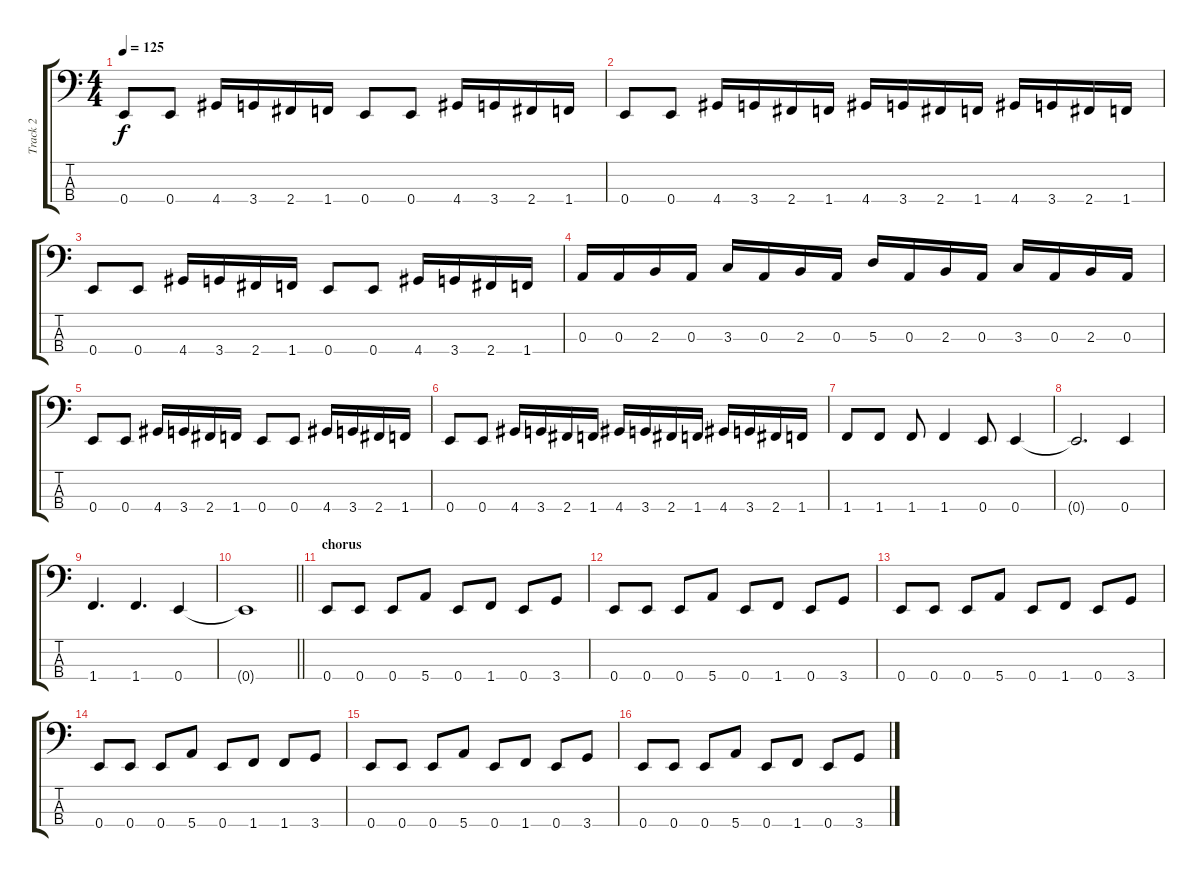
\track ("Track 2" "Track 2") {instrument electricbassfinger}
\staff {score tabs}
\tuning (G2 D2 A1 E1) {hide}
\ts (4 4)
\tempo 125
\clef f4
\ks c
0.4.8{dy f} 0.4.8 4.4.16 3.4.16 2.4.16 1.4.16 0.4.8 0.4.8 4.4.16 3.4.16 2.4.16 1.4.16 |
0.4.8 0.4.8 4.4.16 3.4.16 2.4.16 1.4.16 4.4.16 3.4.16 2.4.16 1.4.16 4.4.16 3.4.16 2.4.16 1.4.16 |
0.4.8 0.4.8 4.4.16 3.4.16 2.4.16 1.4.16 0.4.8 0.4.8 4.4.16 3.4.16 2.4.16 1.4.16 |
0.3.16 0.3.16 2.3.16 0.3.16 3.3.16 0.3.16 2.3.16 0.3.16 5.3.16 0.3.16 2.3.16 0.3.16 3.3.16 0.3.16 2.3.16 0.3.16 |
0.4.8 0.4.8 4.4.16 3.4.16 2.4.16 1.4.16 0.4.8 0.4.8 4.4.16 3.4.16 2.4.16 1.4.16 |
0.4.8 0.4.8 4.4.16 3.4.16 2.4.16 1.4.16 4.4.16 3.4.16 2.4.16 1.4.16 4.4.16 3.4.16 2.4.16 1.4.16 |
1.4.8 1.4.8 1.4.8 1.4.4 0.4.8 0.4.4 |
0.4{t}.2{d} 0.4.4 |
1.4.4{d} 1.4.4{d} 0.4.4 |
\barLineRight lightlight
0.4{t}.1 |
\section ("" "chorus")
0.4.8 0.4.8 0.4.8 5.4.8 0.4.8 1.4.8 0.4.8 3.4.8 |
0.4.8 0.4.8 0.4.8 5.4.8 0.4.8 1.4.8 0.4.8 3.4.8 |
0.4.8 0.4.8 0.4.8 5.4.8 0.4.8 1.4.8 0.4.8 3.4.8 |
0.4.8 0.4.8 0.4.8 5.4.8 0.4.8 1.4.8 1.4.8 3.4.8 |
0.4.8 0.4.8 0.4.8 5.4.8 0.4.8 1.4.8 0.4.8 3.4.8 |
0.4.8 0.4.8 0.4.8 5.4.8 0.4.8 1.4.8 0.4.8 3.4.8
